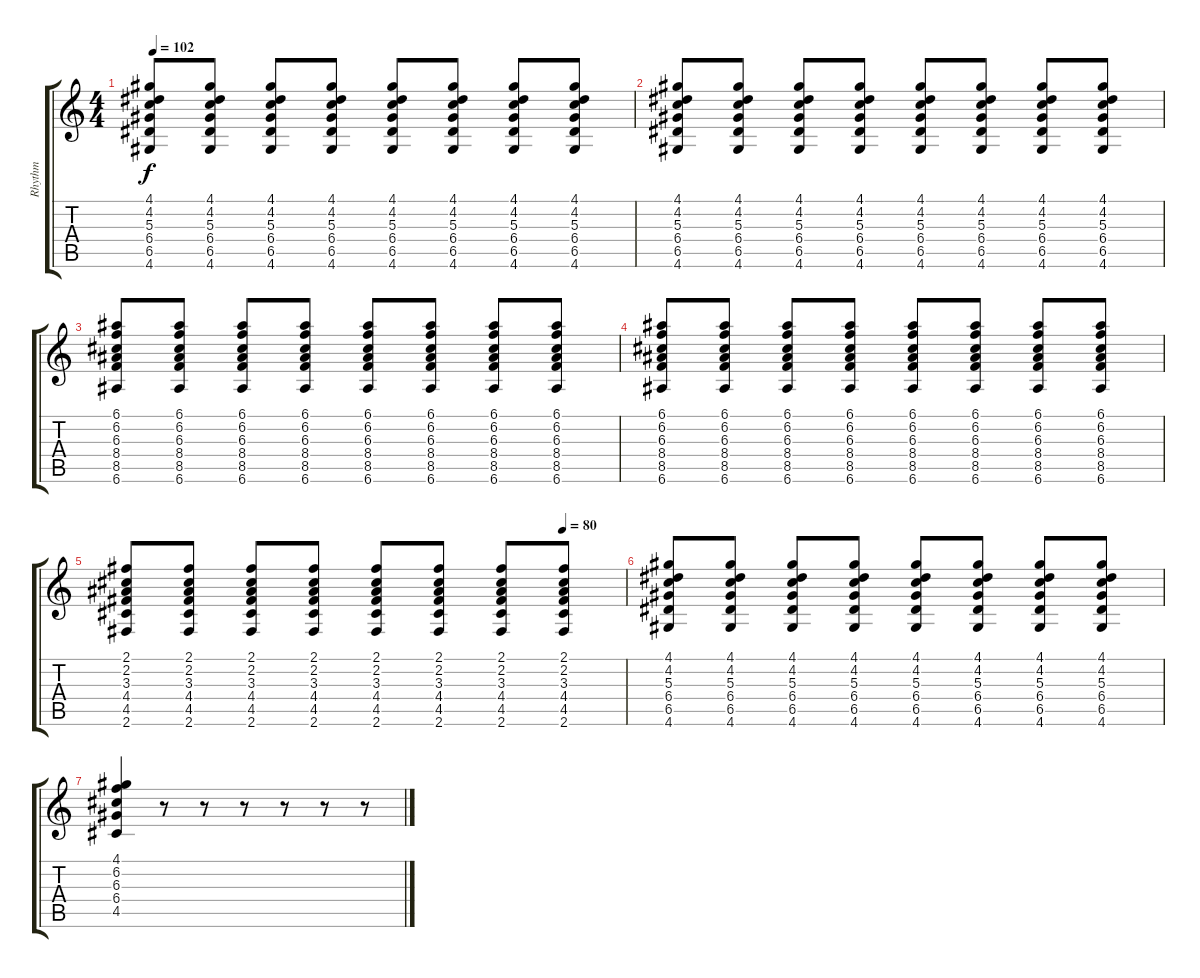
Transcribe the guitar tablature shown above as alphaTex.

\track ("Rhythm" "Rhythm") {instrument overdrivenguitar}
\staff {score tabs}
\tuning (E4 B3 G3 D3 A2 E2) {hide}
\ts (4 4)
\tempo 102
\clef g2
\ks c
(4.1 4.2 5.3 6.4 6.5 4.6).8{dy f} (4.1 4.2 5.3 6.4 6.5 4.6).8 (4.1 4.2 5.3 6.4 6.5 4.6).8 (4.1 4.2 5.3 6.4 6.5 4.6).8 (4.1 4.2 5.3 6.4 6.5 4.6).8 (4.1 4.2 5.3 6.4 6.5 4.6).8 (4.1 4.2 5.3 6.4 6.5 4.6).8 (4.1 4.2 5.3 6.4 6.5 4.6).8 |
(4.1 4.2 5.3 6.4 6.5 4.6).8 (4.1 4.2 5.3 6.4 6.5 4.6).8 (4.1 4.2 5.3 6.4 6.5 4.6).8 (4.1 4.2 5.3 6.4 6.5 4.6).8 (4.1 4.2 5.3 6.4 6.5 4.6).8 (4.1 4.2 5.3 6.4 6.5 4.6).8 (4.1 4.2 5.3 6.4 6.5 4.6).8 (4.1 4.2 5.3 6.4 6.5 4.6).8 |
(6.1 6.2 6.3 8.4 8.5 6.6).8 (6.1 6.2 6.3 8.4 8.5 6.6).8 (6.1 6.2 6.3 8.4 8.5 6.6).8 (6.1 6.2 6.3 8.4 8.5 6.6).8 (6.1 6.2 6.3 8.4 8.5 6.6).8 (6.1 6.2 6.3 8.4 8.5 6.6).8 (6.1 6.2 6.3 8.4 8.5 6.6).8 (6.1 6.2 6.3 8.4 8.5 6.6).8 |
(6.1 6.2 6.3 8.4 8.5 6.6).8 (6.1 6.2 6.3 8.4 8.5 6.6).8 (6.1 6.2 6.3 8.4 8.5 6.6).8 (6.1 6.2 6.3 8.4 8.5 6.6).8 (6.1 6.2 6.3 8.4 8.5 6.6).8 (6.1 6.2 6.3 8.4 8.5 6.6).8 (6.1 6.2 6.3 8.4 8.5 6.6).8 (6.1 6.2 6.3 8.4 8.5 6.6).8 |
\tempo (80 0.875)
(2.1 2.2 3.3 4.4 4.5 2.6).8 (2.1 2.2 3.3 4.4 4.5 2.6).8 (2.1 2.2 3.3 4.4 4.5 2.6).8 (2.1 2.2 3.3 4.4 4.5 2.6).8 (2.1 2.2 3.3 4.4 4.5 2.6).8 (2.1 2.2 3.3 4.4 4.5 2.6).8 (2.1 2.2 3.3 4.4 4.5 2.6).8 (2.1 2.2 3.3 4.4 4.5 2.6).8 |
(4.1 4.2 5.3 6.4 6.5 4.6).8 (4.1 4.2 5.3 6.4 6.5 4.6).8 (4.1 4.2 5.3 6.4 6.5 4.6).8 (4.1 4.2 5.3 6.4 6.5 4.6).8 (4.1 4.2 5.3 6.4 6.5 4.6).8 (4.1 4.2 5.3 6.4 6.5 4.6).8 (4.1 4.2 5.3 6.4 6.5 4.6).8 (4.1 4.2 5.3 6.4 6.5 4.6).8 |
(4.1 6.2 6.3 6.4 4.5).4 r.8 r.8 r.8 r.8 r.8 r.8
